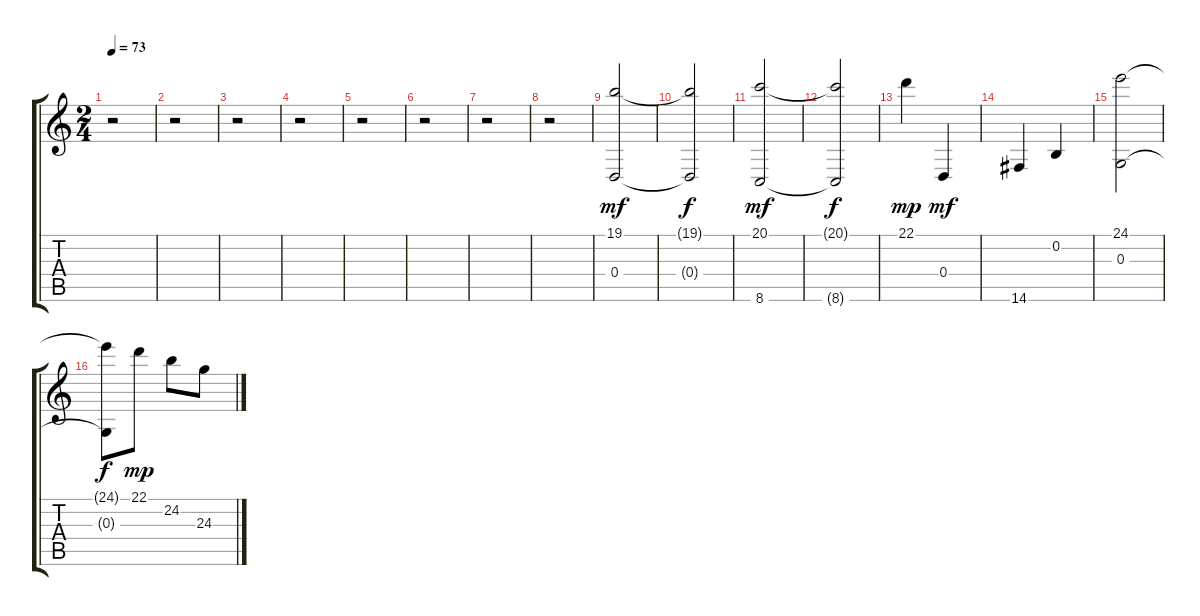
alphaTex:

\track "" {instrument stringensemble1}
\staff {score tabs}
\tuning (E4 B3 G3 D3 A2 E2) {hide}
\ts (2 4)
\tempo 73
\clef g2
\ks c
r.2{dy mf} |
r.2 |
r.2 |
r.2 |
r.2 |
r.2 |
r.2 |
r.2 |
(19.1 0.4).2 |
(19.1{t} 0.4{t}).2{dy f} |
(20.1 8.6).2{dy mf} |
(20.1{t} 8.6{t}).2{dy f} |
22.1.4{dy mp} 0.4.4{dy mf} |
14.6.4 0.2.4 |
(24.1 0.3).2 |
(24.1{t} 0.3{t}).8{dy f} 22.1.8{dy mp} 24.2.8 24.3.8
